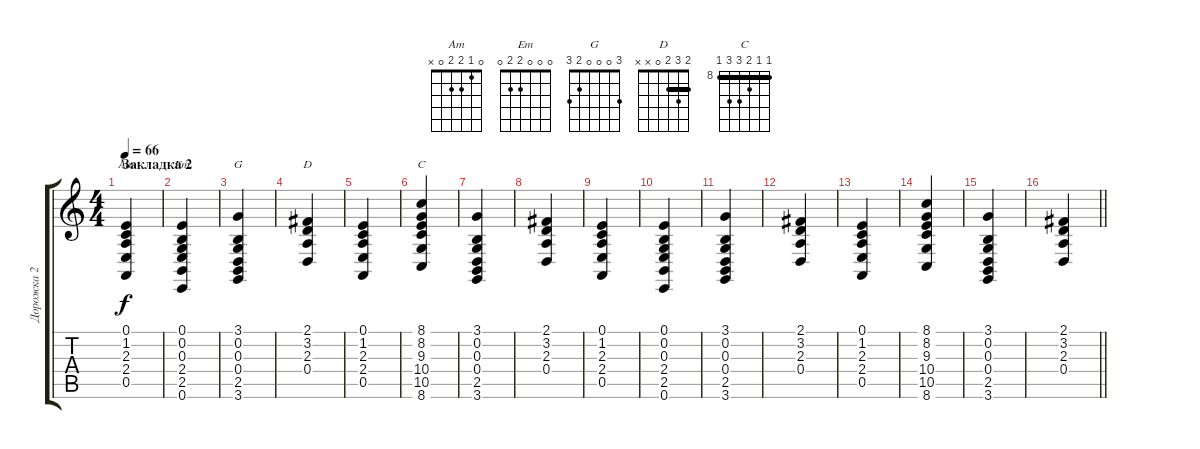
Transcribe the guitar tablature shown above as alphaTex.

\track ("Дорожка 2" "Дорожка 2") {instrument rockorgan}
\staff {score tabs}
\tuning (E4 B3 G3 D3 A2 E2) {hide}
\chord ("Am" 0 1 2 2 0 x)
\chord ("Em" 0 0 0 2 2 0)
\chord ("G" 3 0 0 0 2 3)
\chord ("D" 2 3 2 0 x x) {barre 2}
\chord ("C" 8 8 9 10 10 8) {firstfret 8 barre 8}
\ts (4 4)
\section ("" "Закладка 2")
\tempo 66
\clef g2
\ks c
(0.1 1.2 2.3 2.4 0.5).4{ch "Am" dy f} |
(0.1 0.2 0.3 2.4 2.5 0.6).4{ch "Em"} |
(3.1 0.2 0.3 0.4 2.5 3.6).4{ch "G"} |
(2.1 3.2 2.3 0.4).4{ch "D"} |
(0.1 1.2 2.3 2.4 0.5).4 |
(8.1 8.2 9.3 10.4 10.5 8.6).4{ch "C"} |
(3.1 0.2 0.3 0.4 2.5 3.6).4 |
(2.1 3.2 2.3 0.4).4 |
(0.1 1.2 2.3 2.4 0.5).4 |
(0.1 0.2 0.3 2.4 2.5 0.6).4 |
(3.1 0.2 0.3 0.4 2.5 3.6).4 |
(2.1 3.2 2.3 0.4).4 |
(0.1 1.2 2.3 2.4 0.5).4 |
(8.1 8.2 9.3 10.4 10.5 8.6).4 |
(3.1 0.2 0.3 0.4 2.5 3.6).4 |
\barLineRight lightlight
(2.1 3.2 2.3 0.4).4
